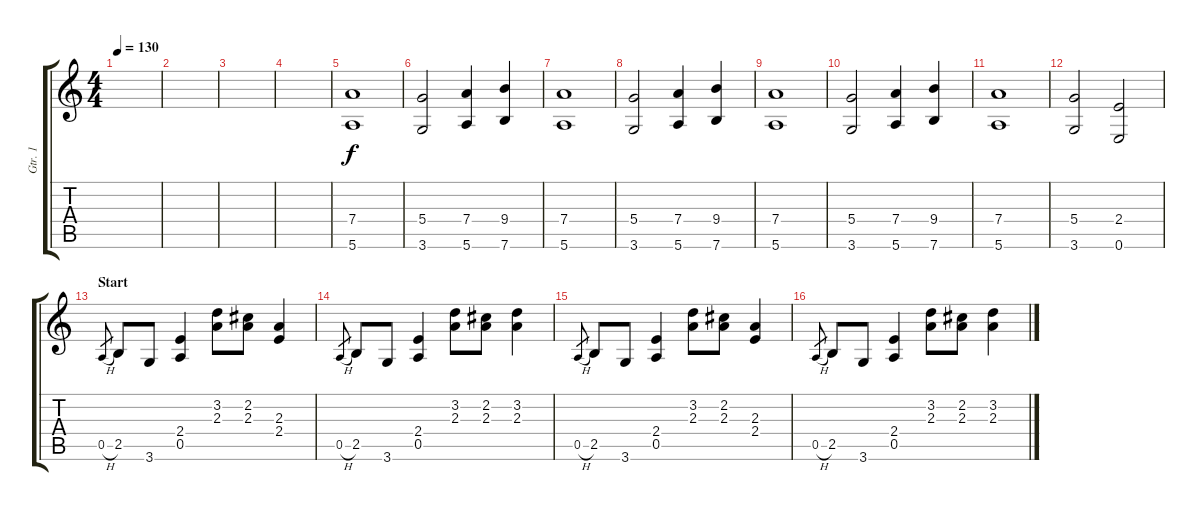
\track ("Gtr. 1" "Gtr. 1") {instrument overdrivenguitar}
\staff {score tabs}
\tuning (E4 B3 G3 D3 A2 E2) {hide}
\ts (4 4)
\tempo 130
\clef g2
\ks c
|
|
|
|
(7.4 5.6).1{txt ""} |
(5.4 3.6).2 (7.4 5.6).4 (9.4 7.6).4 |
(7.4 5.6).1 |
(5.4 3.6).2 (7.4 5.6).4 (9.4 7.6).4 |
(7.4 5.6).1 |
(5.4 3.6).2 (7.4 5.6).4 (9.4 7.6).4 |
(7.4 5.6).1 |
(5.4 3.6).2 (2.4 0.6).2 |
\section ("" "Start")
0.5{h}.8{gr} 2.5.8 3.6.8 (2.4 0.5).4 (3.2 2.3).8 (2.2 2.3).8 (2.3 2.4).4 |
0.5{h}.8{gr} 2.5.8 3.6.8 (2.4 0.5).4 (3.2 2.3).8 (2.2 2.3).8 (3.2 2.3).4 |
0.5{h}.8{gr} 2.5.8 3.6.8 (2.4 0.5).4 (3.2 2.3).8 (2.2 2.3).8 (2.3 2.4).4 |
0.5{h}.8{gr} 2.5.8 3.6.8 (2.4 0.5).4 (3.2 2.3).8 (2.2 2.3).8 (3.2 2.3).4
